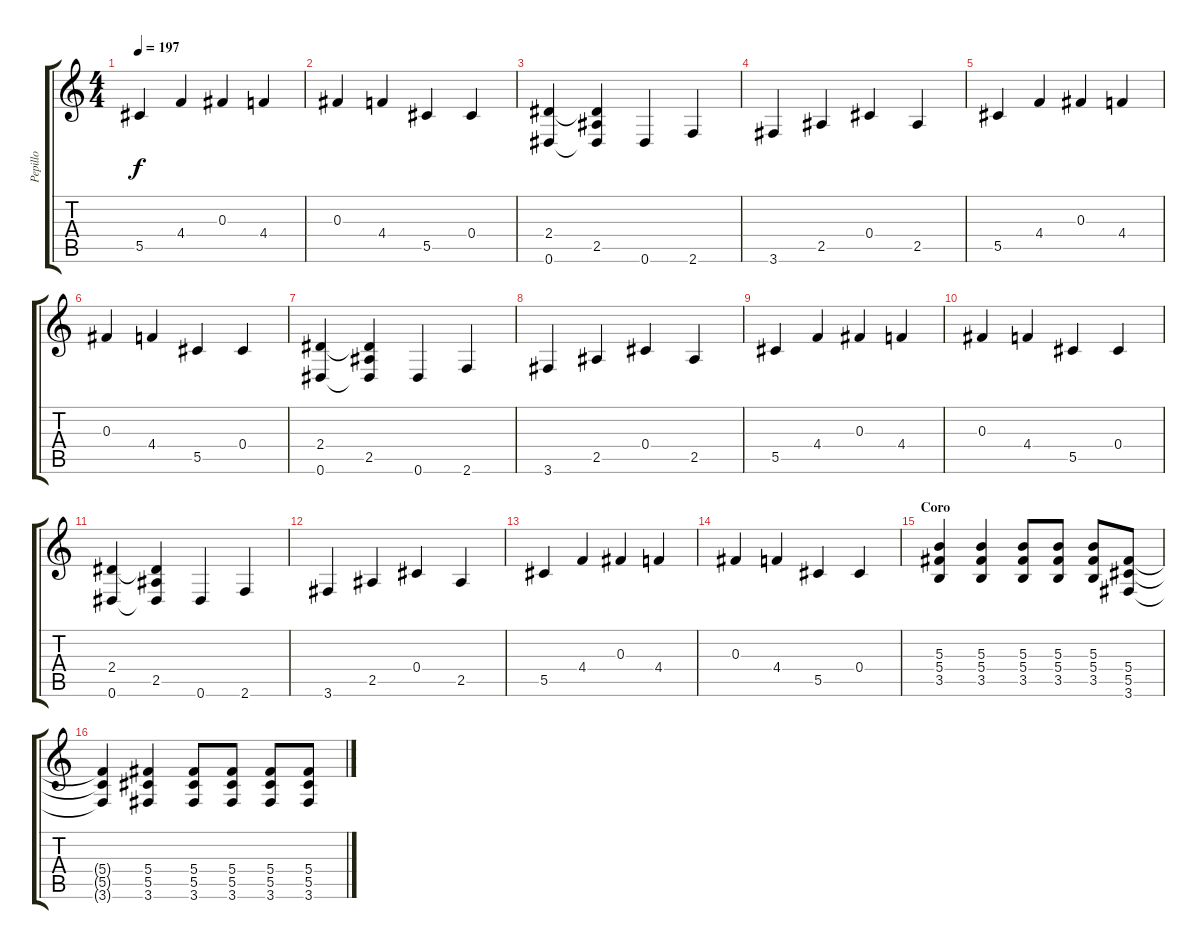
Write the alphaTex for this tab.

\track ("Pepillo" "Pepillo") {instrument distortionguitar}
\staff {score tabs}
\tuning (Eb4 Bb3 Gb3 Db3 Ab2 Eb2) {hide}
\ts (4 4)
\tempo 197
\clef g2
\ks c
5.5.4{dy f} 4.4.4 0.3.4 4.4.4 |
0.3.4 4.4.4 5.5.4 0.4.4 |
(2.4 0.6).4 (2.4{t} 2.5 0.6{t}).4 0.6.4 2.6.4 |
3.6.4 2.5.4 0.4.4 2.5.4 |
5.5.4 4.4.4 0.3.4 4.4.4 |
0.3.4 4.4.4 5.5.4 0.4.4 |
(2.4 0.6).4 (2.4{t} 2.5 0.6{t}).4 0.6.4 2.6.4 |
3.6.4 2.5.4 0.4.4 2.5.4 |
5.5.4 4.4.4 0.3.4 4.4.4 |
0.3.4 4.4.4 5.5.4 0.4.4 |
(2.4 0.6).4 (2.4{t} 2.5 0.6{t}).4 0.6.4 2.6.4 |
3.6.4 2.5.4 0.4.4 2.5.4 |
5.5.4 4.4.4 0.3.4 4.4.4 |
0.3.4 4.4.4 5.5.4 0.4.4 |
\section ("" "Coro")
(5.3 5.4 3.5).4{volume 13 instrument overdrivenguitar} (5.3 5.4 3.5).4 (5.3 5.4 3.5).8 (5.3 5.4 3.5).8 (5.3 5.4 3.5).8 (5.4 5.5 3.6).8 |
(5.4{t} 5.5{t} 3.6{t}).4 (5.4 5.5 3.6).4 (5.4 5.5 3.6).8 (5.4 5.5 3.6).8 (5.4 5.5 3.6).8 (5.4 5.5 3.6).8
